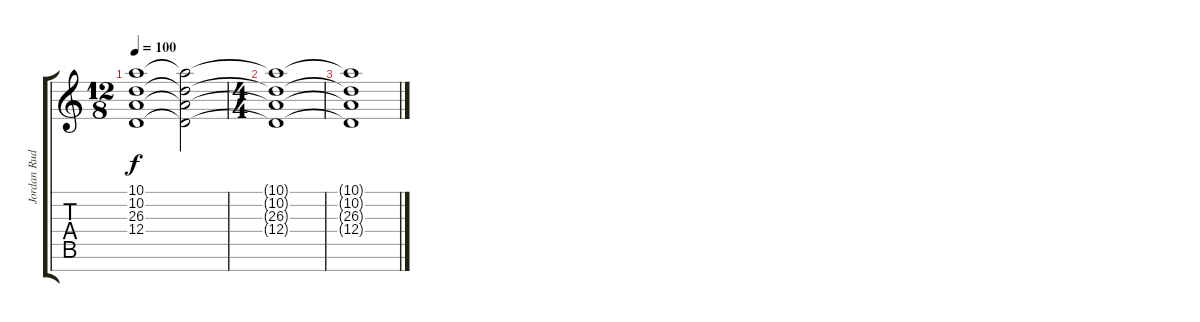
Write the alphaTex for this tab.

\track ("Jordan Rudess Fill" "Jordan Rud") {instrument synthstrings2}
\staff {score tabs}
\tuning (E4 B3 G3 D3 A2 E2 B1) {hide}
\ts (12 8)
\tempo 100
\clef g2
\ks c
(10.1 10.2 26.3 12.4).1{dy f volume 1} (10.1{t} 10.2{t} 26.3{t} 12.4{t}).2 |
\ts (4 4)
(10.1{t} 10.2{t} 26.3{t} 12.4{t}).1 |
(10.1{t} 10.2{t} 26.3{t} 12.4{t}).1
